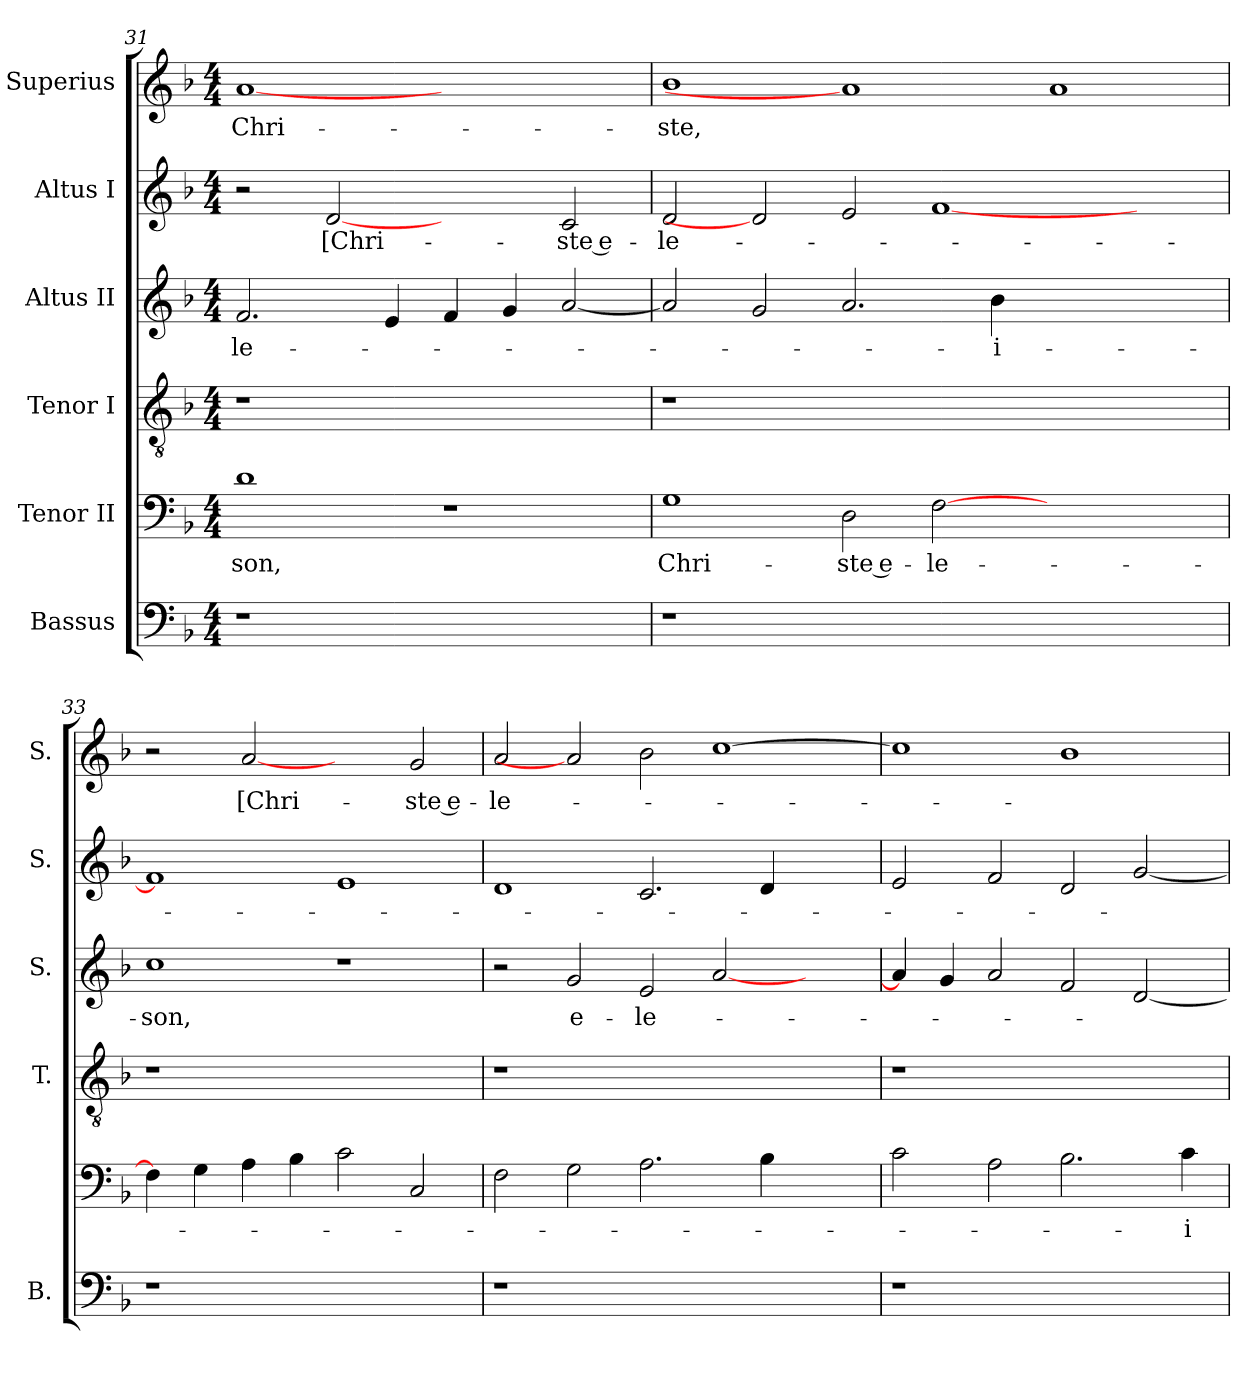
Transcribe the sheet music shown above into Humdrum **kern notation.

**kern	**kern	**text	**kern	**kern	**text	**kern	**text	**kern	**text
*part6	*part5	*part5	*part4	*part3	*part3	*part2	*part2	*part1	*part1
*staff6	*staff5	*staff5	*staff4	*staff3	*staff3	*staff2	*staff2	*staff1	*staff1
*I"Bassus	*I"Tenor II	*	*I"Tenor I	*I"Altus II	*	*I"Altus I	*	*I"Superius	*
*I'B.	*	*	*I'T.	*I'S.	*	*I'S.	*	*I'S.	*
*clefF4	*clefF4	*	*clefGv2	*clefG2	*	*clefG2	*	*clefG2	*
*	*	*	*ITrd7c12	*	*	*	*	*	*
*k[b-]	*k[b-]	*	*k[b-]	*k[b-]	*	*k[b-]	*	*k[b-]	*
*F:	*F:	*	*F:	*F:	*	*F:	*	*F:	*
*M4/4	*M4/4	*	*M4/4	*M4/4	*	*M4/4	*	*M4/4	*
=31	=31	=31	=31	=31	=31	=31	=31	=31	=31
!LO:N:vis=1	!	!	!	!	!	!	!	!	!
!	!	!LO:LY:b:color=#000000	!LO:N:vis=1	!	!	!	!	!	!
!	!	!	!	!	!LO:LY:b:color=#000000	!	!	!	!
!	!	!	!	!	!	!	!	!	!LO:LY:b:color=#000000
1r	1di	-son,	1r	2.fi/	-le-	2r	.	[1ai	Chri-
!	!	!	!	!	!	!	!LO:LY:b:color=#000000	!	!
.	.	.	.	.	.	[2di	[Chri-	.	.
.	.	.	.	4ei/	.	.	.	.	.
1ryy	1r	.	1ryy	4fi/	.	2ryy	.	1ryy	.
.	.	.	.	4gi/	.	.	.	.	.
!	!	!	!	!	!	!	!LO:LY:b:color=#000000	!	!
.	.	.	.	[<2ai/	.	2ci/	-ste e-	.	.
=32	=32	=32	=32	=32	=32	=32	=32	=32	=32
!LO:N:vis=1	!	!	!	!	!	!	!	!	!
!	!	!LO:LY:b:color=#000000	!LO:N:vis=1	!	!	!	!	!	!
!	!	!	!	!	!	!	!LO:LY:b:color=#000000	!	!
!	!	!	!	!	!	!	!	!	!LO:LY:b:color=#000000
1r	1Gi	Chri-	1r	2ai/]	.	2di/	-le-	1b-i	-ste,
.	.	.	.	2gi/	.	2di]	.	.	.
!	!	!LO:LY:b:color=#000000	!	!	!	!	!	!	!
0ryy	2Di\	-ste e-	0ryy	2.ai/	.	2ei/	.	1ai]	.
!	!	!LO:LY:b:color=#000000	!	!	!	!	!	!	!
.	[>2Fi\	-le-	.	.	.	[<1fi	.	.	.
!	!	!	!	!	!LO:LY:b:color=#000000	!	!	!	!
.	.	.	.	4b-i\	-i-	.	.	.	.
.	1ryy	.	.	1ryy	.	.	.	1ai	.
.	.	.	.	.	.	2ryy	.	.	.
!!LO:LB:g=z
=33	=33	=33	=33	=33	=33	=33	=33	=33	=33
!LO:N:vis=1	!	!	!LO:N:vis=1	!	!	!	!	!	!
!	!	!	!	!	!LO:LY:b:color=#000000	!	!	!	!
1r	4Fi\]	.	1r	1cci	-son,	1fi]	.	2r	.
.	4Gi\	.	.	.	.	.	.	.	.
!	!	!	!	!	!	!	!	!	!LO:LY:b:color=#000000
.	4Ai\	.	.	.	.	.	.	[2ai	[Chri-
.	4B-i\	.	.	.	.	.	.	.	.
1ryy	2ci\	.	1ryy	1r	.	1ei	.	2ryy	.
!	!	!	!	!	!	!	!	!	!LO:LY:b:color=#000000
.	2Ci/	.	.	.	.	.	.	2gi/	-ste e-
=34	=34	=34	=34	=34	=34	=34	=34	=34	=34
!LO:N:vis=1	!	!	!LO:N:vis=1	!	!	!	!	!	!
!	!	!	!	!	!	!	!	!	!LO:LY:b:color=#000000
1r	2Fi\	.	1r	2r	.	1di	.	2ai/	-le-
!	!	!	!	!	!LO:LY:b:color=#000000	!	!	!	!
.	2Gi\	.	.	2gi/	e-	.	.	2ai]	.
!	!	!	!	!	!LO:LY:b:color=#000000	!	!	!	!
1.ryy	2.Ai\	.	1.ryy	2ei/	-le-	2.ci/	.	2b-i\	.
.	.	.	.	[<2ai/	.	.	.	[>1cci	.
.	4B-i\	.	.	.	.	4di/	.	.	.
.	2ryy	.	.	2ryy	.	2ryy	.	.	.
=35	=35	=35	=35	=35	=35	=35	=35	=35	=35
!LO:N:vis=1	!	!	!LO:N:vis=1	!	!	!	!	!	!
1r	2ci\	.	1r	4ai/]	.	2ei/	.	1cci]	.
.	.	.	.	4gi/	.	.	.	.	.
.	2Ai\	.	.	2ai/	.	2fi/	.	.	.
1ryy	2.B-i\	.	1ryy	2fi/	.	2di/	.	1b-i	.
.	.	.	.	[<2di/	.	[<2gi/	.	.	.
!	!	!LO:LY:b:color=#000000	!	!	!	!	!	!	!
.	4ci\	-i-	.	.	.	.	.	.	.
=	=	=	=	=	=	=	=	=	=
*-	*-	*-	*-	*-	*-	*-	*-	*-	*-
